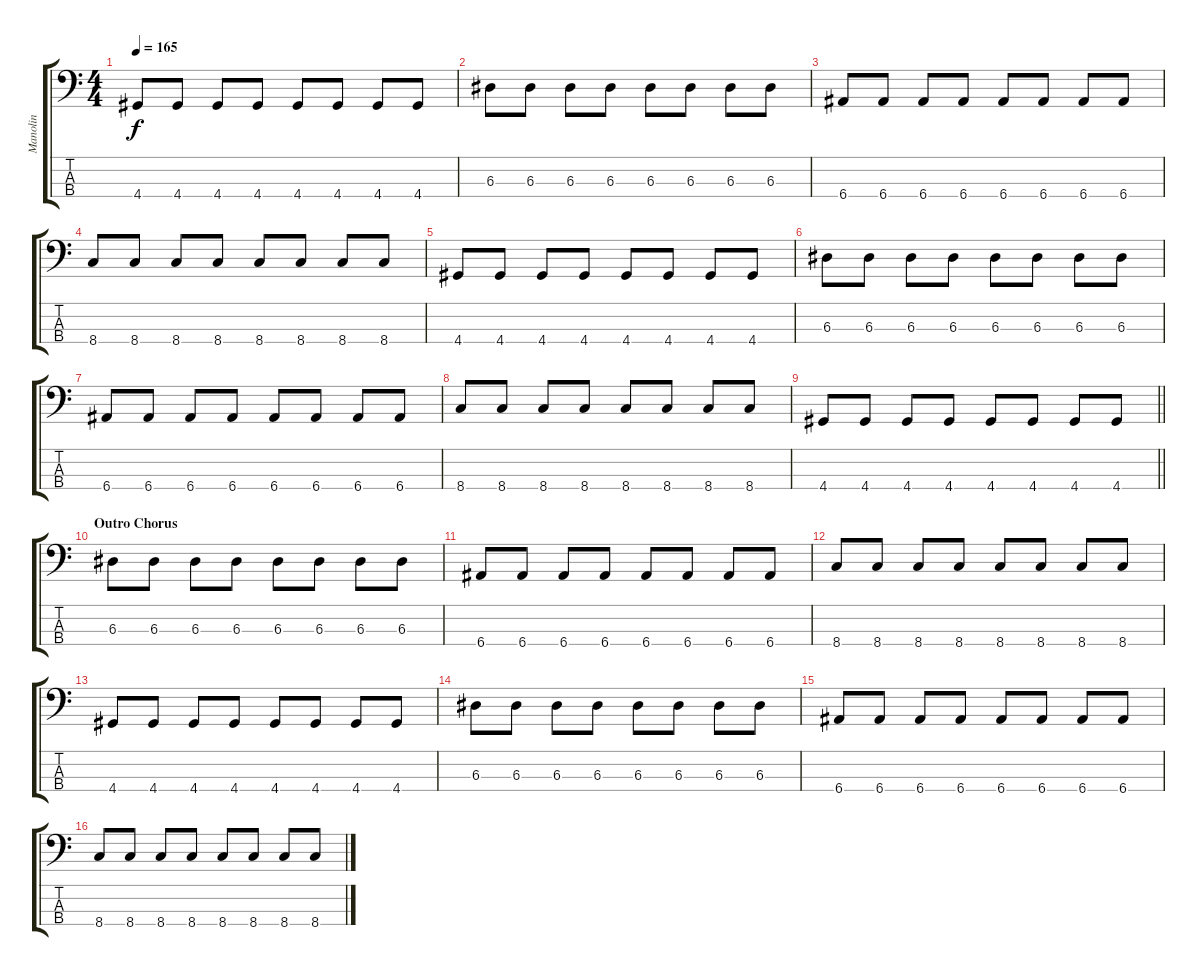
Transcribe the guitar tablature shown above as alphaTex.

\track ("Manolin" "Manolin") {instrument electricbasspick}
\staff {score tabs}
\tuning (G2 D2 A1 E1) {hide}
\ts (4 4)
\tempo 165
\clef f4
\ks c
4.4.8{dy f} 4.4.8 4.4.8 4.4.8 4.4.8 4.4.8 4.4.8 4.4.8 |
6.3.8 6.3.8 6.3.8 6.3.8 6.3.8 6.3.8 6.3.8 6.3.8 |
6.4.8 6.4.8 6.4.8 6.4.8 6.4.8 6.4.8 6.4.8 6.4.8 |
8.4.8 8.4.8 8.4.8 8.4.8 8.4.8 8.4.8 8.4.8 8.4.8 |
4.4.8 4.4.8 4.4.8 4.4.8 4.4.8 4.4.8 4.4.8 4.4.8 |
6.3.8 6.3.8 6.3.8 6.3.8 6.3.8 6.3.8 6.3.8 6.3.8 |
6.4.8 6.4.8 6.4.8 6.4.8 6.4.8 6.4.8 6.4.8 6.4.8 |
8.4.8 8.4.8 8.4.8 8.4.8 8.4.8 8.4.8 8.4.8 8.4.8 |
\barLineRight lightlight
4.4.8 4.4.8 4.4.8 4.4.8 4.4.8 4.4.8 4.4.8 4.4.8 |
\section ("" "Outro Chorus")
6.3.8 6.3.8 6.3.8 6.3.8 6.3.8 6.3.8 6.3.8 6.3.8 |
6.4.8 6.4.8 6.4.8 6.4.8 6.4.8 6.4.8 6.4.8 6.4.8 |
8.4.8 8.4.8 8.4.8 8.4.8 8.4.8 8.4.8 8.4.8 8.4.8 |
4.4.8 4.4.8 4.4.8 4.4.8 4.4.8 4.4.8 4.4.8 4.4.8 |
6.3.8 6.3.8 6.3.8 6.3.8 6.3.8 6.3.8 6.3.8 6.3.8 |
6.4.8 6.4.8 6.4.8 6.4.8 6.4.8 6.4.8 6.4.8 6.4.8 |
8.4.8 8.4.8 8.4.8 8.4.8 8.4.8 8.4.8 8.4.8 8.4.8
